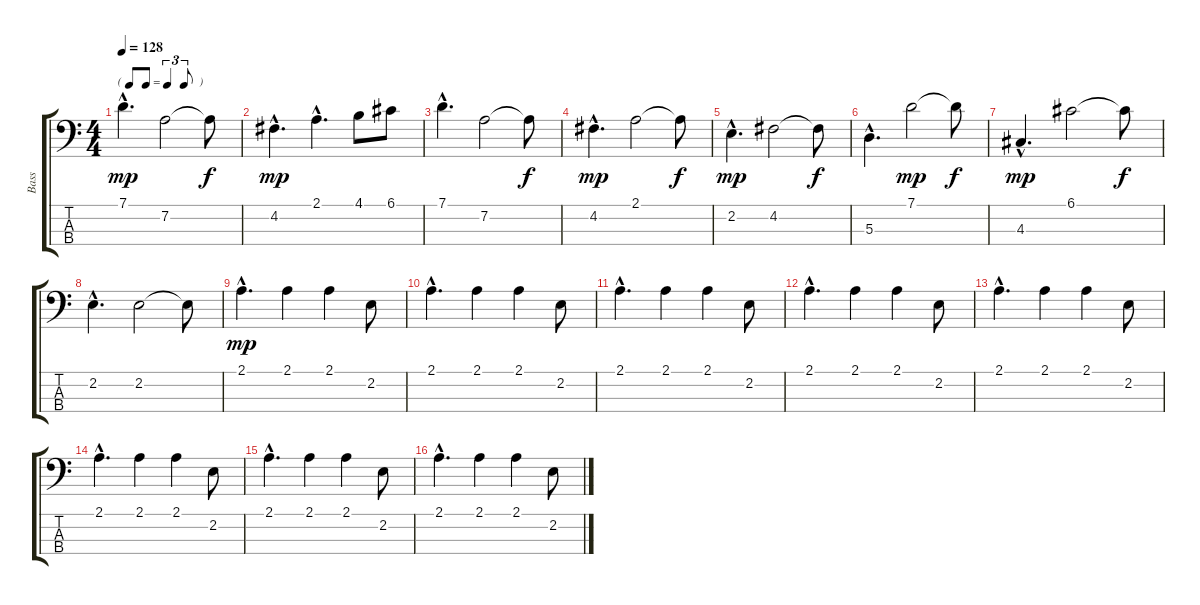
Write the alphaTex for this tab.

\track ("Bass" "Bass") {instrument electricbasspick}
\staff {score tabs}
\tuning (G2 D2 A1 E1) {hide}
\ts (4 4)
\tf triplet8th
\tempo 128
\clef f4
\ks c
7.1{hac}.4{d dy mp} 7.2.2 7.2{t}.8{dy f} |
4.2{hac}.4{d dy mp} 2.1{hac}.4{d} 4.1.8 6.1.8 |
7.1{hac}.4{d} 7.2.2 7.2{t}.8{dy f} |
4.2{hac}.4{d dy mp} 2.1.2 2.1{t}.8{dy f} |
2.2{hac}.4{d dy mp} 4.2.2 4.2{t}.8{dy f} |
5.3{hac}.4{d} 7.1.2{dy mp} 7.1{t}.8{dy f} |
4.3{hac}.4{d dy mp} 6.1.2 6.1{t}.8{dy f} |
2.2{hac}.4{d} 2.2.2 2.2{t}.8 |
2.1{hac}.4{d dy mp} 2.1.4 2.1.4 2.2.8 |
2.1{hac}.4{d} 2.1.4 2.1.4 2.2.8 |
2.1{hac}.4{d} 2.1.4 2.1.4 2.2.8 |
2.1{hac}.4{d} 2.1.4 2.1.4 2.2.8 |
2.1{hac}.4{d} 2.1.4 2.1.4 2.2.8 |
2.1{hac}.4{d} 2.1.4 2.1.4 2.2.8 |
2.1{hac}.4{d} 2.1.4 2.1.4 2.2.8 |
2.1{hac}.4{d} 2.1.4 2.1.4 2.2.8
